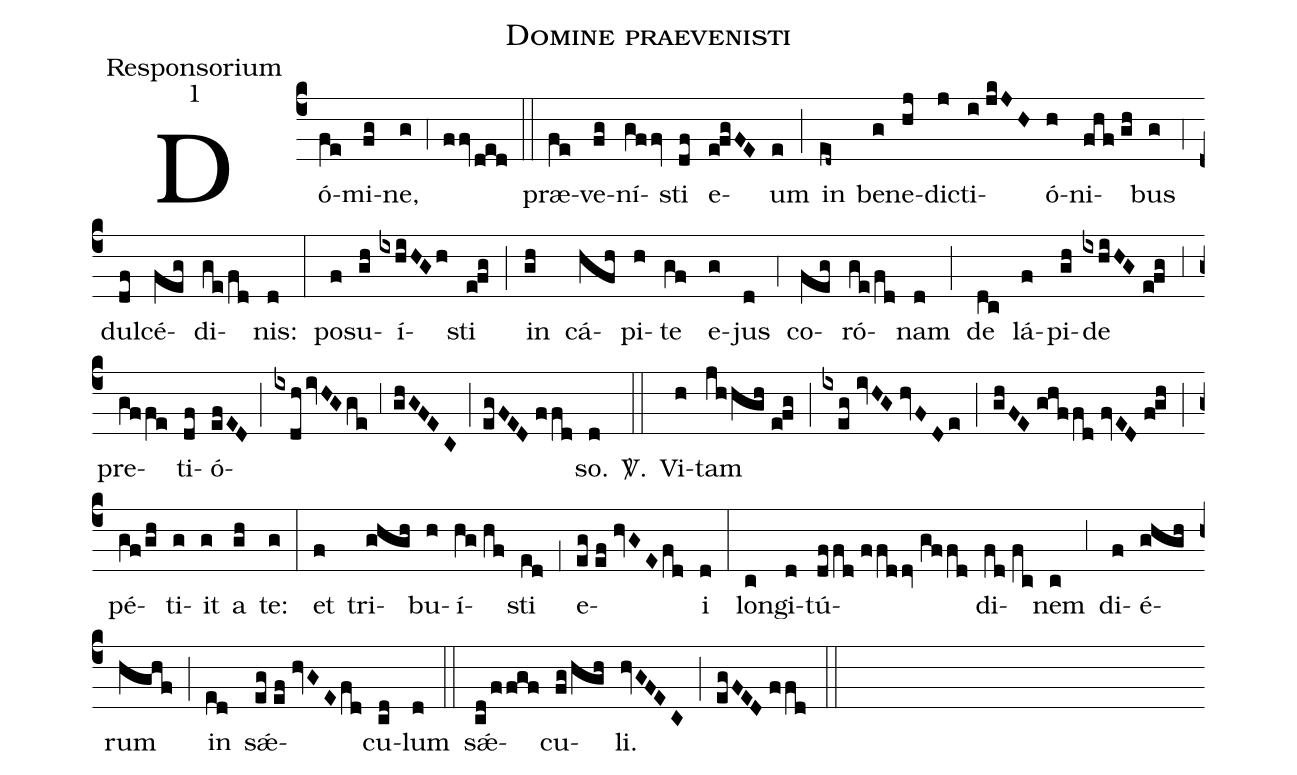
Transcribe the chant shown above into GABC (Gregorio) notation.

name:Domine praevenisti;
office-part:Responsorium;
mode:1;
%%
(c4) Dó(fe)mi(fg)ne,(g) (;4) (ffv/ded) (::) præ(fe)ve(fg)ní(gffv)sti(df) e(e!fgFE)um(e) (;) in(ed~) be(g)ne(hj)di(j)cti(i//jkJH)ó(h)ni(fhf//gh)bus(g) (;4) dul(df)cé(feg)di(ge/fd)nis:(d) (:) po(f)su(gh)í(ixhiHGh)sti(e!fg) (;) in(gh) cá(hfh)pi(h)te(gf) e(g)jus(d) (;4) co(feg)ró(ge/fd)nam(d) (;) de(dc) lá(f)pi(gh)de(ixhiHG//e!fg) (;3) pre(gffe)ti(df)ó(efED;ixdh/ivHGge;3ghGFEC;egFED//ffd)so.(d) <sp>V/</sp>.(::) Vi(h)tam(jhhgh//e!fg) (;) (ixeg//ivHG//hvFDe) (;) (ghFE//ghffd//fvED//f!gh) (;) pé(gf/gh)ti(g)it(g) a(gh) te:(g) (:) et(f) tri(ghgh)bu(h)í(hg//hf)sti(ed) (;1) e(eg//ef//hvGE/fd)i(d) (:) lon(c)gi(d)tú(dffd//ffddv//gffd)di(fd//fc)nem(c) (;3) di(f)é(ghgh)rum(hghf) (;) in(ed) s<sp>'ae</sp>(eg//ef//hvGE/fd)cu(cd)lum(d) (::) s<sp>'ae</sp>(cd/ffgf)cu(fg/hgh)li.(hvGFEC) (;) (egFED//ffd) (::)
